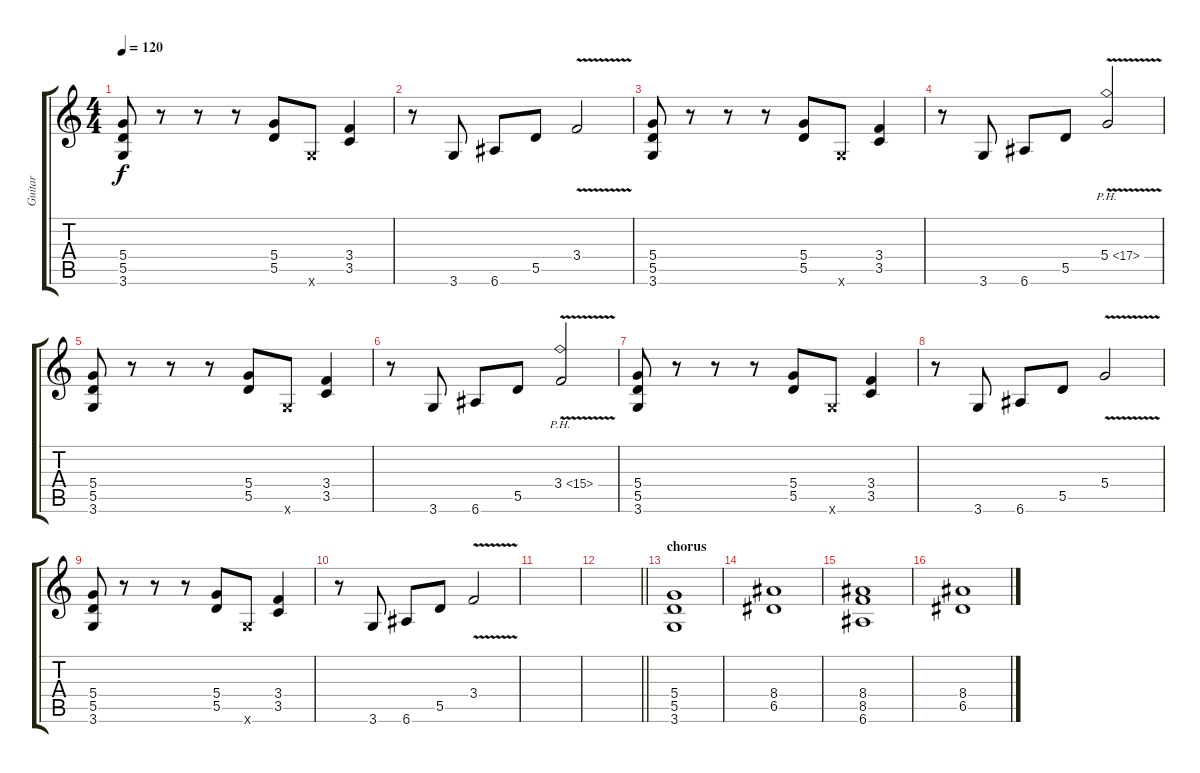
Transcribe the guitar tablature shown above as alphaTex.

\track ("Guitar" "Guitar") {instrument overdrivenguitar}
\staff {score tabs}
\tuning (E4 B3 G3 D3 A2 E2) {hide}
\ts (4 4)
\tempo 120
\clef g2
\ks c
(5.4 5.5 3.6).8{dy f} r.8 r.8 r.8 (5.4 5.5).8 3.6{x}.8 (3.4 3.5).4 |
r.8 3.6.8 6.6.8 5.5.8 3.4{v}.2 |
(5.4 5.5 3.6).8 r.8 r.8 r.8 (5.4 5.5).8 3.6{x}.8 (3.4 3.5).4 |
r.8 3.6.8 6.6.8 5.5.8 5.4{ph 12 v}.2 |
(5.4 5.5 3.6).8 r.8 r.8 r.8 (5.4 5.5).8 3.6{x}.8 (3.4 3.5).4 |
r.8 3.6.8 6.6.8 5.5.8 3.4{ph 12 v}.2 |
(5.4 5.5 3.6).8 r.8 r.8 r.8 (5.4 5.5).8 3.6{x}.8 (3.4 3.5).4 |
r.8 3.6.8 6.6.8 5.5.8 5.4{v}.2 |
(5.4 5.5 3.6).8 r.8 r.8 r.8 (5.4 5.5).8 3.6{x}.8 (3.4 3.5).4 |
r.8 3.6.8 6.6.8 5.5.8 3.4{v}.2 |
|
\barLineRight lightlight
|
\section ("" "chorus ")
(5.4 5.5 3.6).1 |
(8.4 6.5).1 |
(8.4 8.5 6.6).1 |
(8.4 6.5).1
